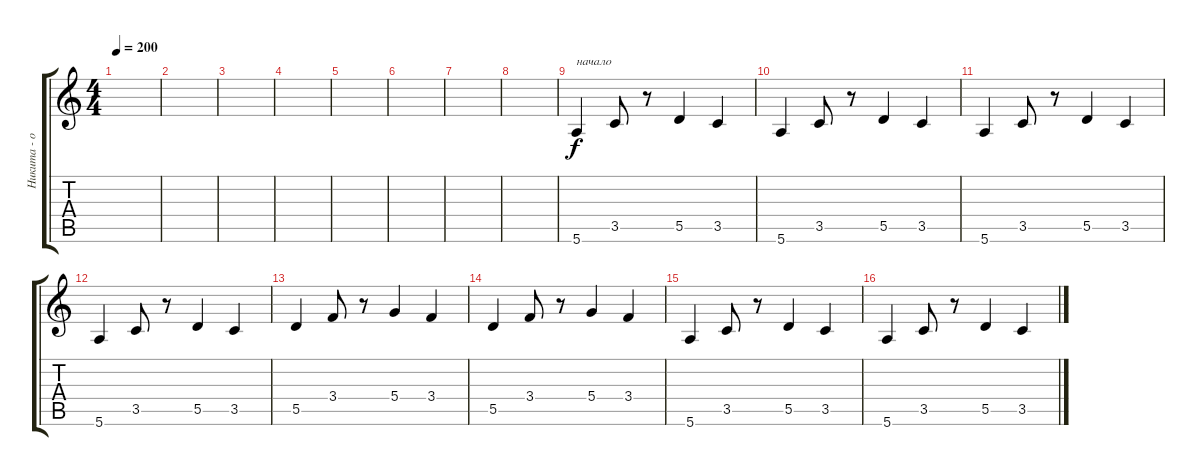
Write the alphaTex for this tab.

\track ("Никита - опорная партия примерная" "Никита - о") {instrument acousticguitarsteel}
\staff {score tabs}
\tuning (E4 B3 G3 D3 A2 E2) {hide}
\ts (4 4)
\tempo 200
\clef g2
\ks c
|
|
|
|
|
|
|
|
5.6.4{txt "начало"} 3.5.8 r.8 5.5.4 3.5.4 |
5.6.4 3.5.8 r.8 5.5.4 3.5.4 |
5.6.4 3.5.8 r.8 5.5.4 3.5.4 |
5.6.4 3.5.8 r.8 5.5.4 3.5.4 |
5.5.4 3.4.8 r.8 5.4.4 3.4.4 |
5.5.4 3.4.8 r.8 5.4.4 3.4.4 |
5.6.4 3.5.8 r.8 5.5.4 3.5.4 |
5.6.4 3.5.8 r.8 5.5.4 3.5.4
